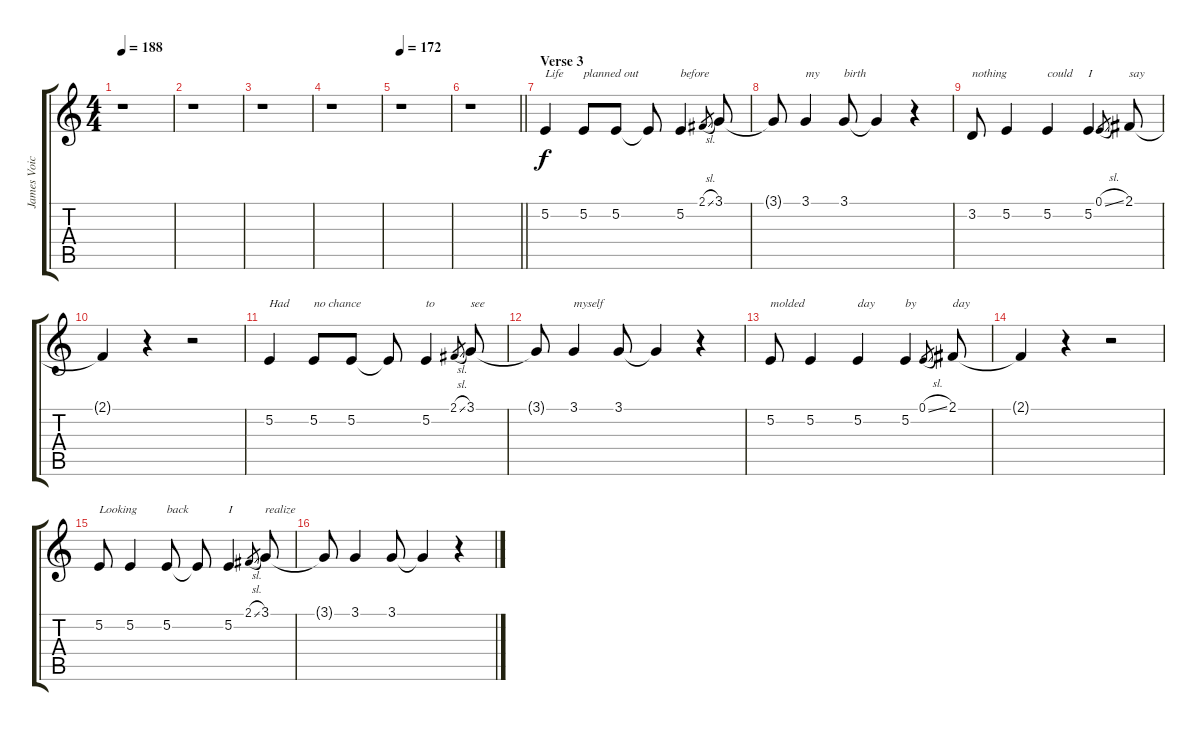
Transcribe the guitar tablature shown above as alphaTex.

\track ("James Voice" "James Voic") {instrument lead6voice}
\staff {score tabs}
\tuning (E4 B3 G3 D3 A2 E2) {hide}
\ts (4 4)
\tempo 188
\clef g2
\ks c
r.1{dy f} |
r.1 |
r.1 |
r.1 |
\tempo 172
r.1 |
\barLineRight lightlight
r.1 |
\section ("" "Verse 3")
5.2.4{txt "Life"} 5.2.8{txt "planned out"} 5.2.8 5.2{t}.8 5.2.4{txt "before"} 2.1{sl}.8{gr} 3.1.8 |
3.1{t}.8 3.1.4{txt "my"} 3.1.8{txt "birth"} 3.1{t}.4 r.4 |
3.2.8{txt "nothing"} 5.2.4 5.2.4{txt "could"} 5.2.4{txt "I"} 0.1{sl}.8{gr} 2.1.8{txt "say"} |
2.1{t}.4 r.4 r.2 |
5.2.4{txt "Had"} 5.2.8{txt "no chance"} 5.2.8 5.2{t}.8 5.2.4{txt "to"} 2.1{sl}.8{gr} 3.1.8{txt "see"} |
3.1{t}.8 3.1.4{txt "myself"} 3.1.8 3.1{t}.4 r.4 |
5.2.8{txt "molded"} 5.2.4 5.2.4{txt "day"} 5.2.4{txt "by"} 0.1{sl}.8{gr} 2.1.8{txt "day"} |
2.1{t}.4 r.4 r.2 |
5.2.8{txt "Looking"} 5.2.4 5.2.8{txt "back"} 5.2{t}.8 5.2.4{txt "I"} 2.1{sl}.8{gr} 3.1.8{txt "realize"} |
3.1{t}.8 3.1.4 3.1.8 3.1{t}.4 r.4
